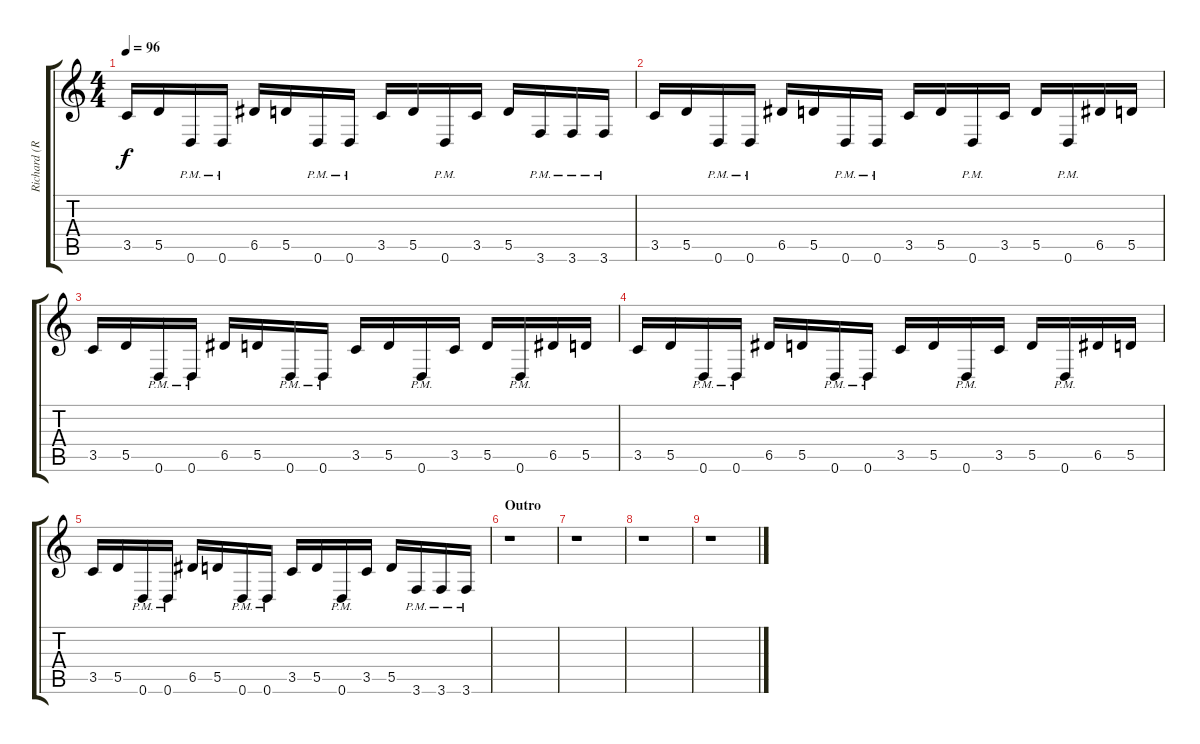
\track ("Richard (Rythm)" "Richard (R") {instrument distortionguitar}
\staff {score tabs}
\tuning (E4 B3 G3 D3 A2 D2) {hide}
\ts (4 4)
\tempo 96
\clef g2
\ks c
3.5.16{dy f} 5.5.16 0.6{pm}.16 0.6{pm}.16 6.5.16 5.5.16 0.6{pm}.16 0.6{pm}.16 3.5.16 5.5.16 0.6{pm}.16 3.5.16 5.5.16 3.6{pm}.16 3.6{pm}.16 3.6{pm}.16 |
3.5.16 5.5.16 0.6{pm}.16 0.6{pm}.16 6.5.16 5.5.16 0.6{pm}.16 0.6{pm}.16 3.5.16 5.5.16 0.6{pm}.16 3.5.16 5.5.16 0.6{pm}.16 6.5.16 5.5.16 |
3.5.16 5.5.16 0.6{pm}.16 0.6{pm}.16 6.5.16 5.5.16 0.6{pm}.16 0.6{pm}.16 3.5.16 5.5.16 0.6{pm}.16 3.5.16 5.5.16 0.6{pm}.16 6.5.16 5.5.16 |
3.5.16 5.5.16 0.6{pm}.16 0.6{pm}.16 6.5.16 5.5.16 0.6{pm}.16 0.6{pm}.16 3.5.16 5.5.16 0.6{pm}.16 3.5.16 5.5.16 0.6{pm}.16 6.5.16 5.5.16 |
3.5.16 5.5.16 0.6{pm}.16 0.6{pm}.16 6.5.16 5.5.16 0.6{pm}.16 0.6{pm}.16 3.5.16 5.5.16 0.6{pm}.16 3.5.16 5.5.16 3.6{pm}.16 3.6{pm}.16 3.6{pm}.16 |
\section ("" "Outro")
r.1 |
r.1 |
r.1 |
r.1
